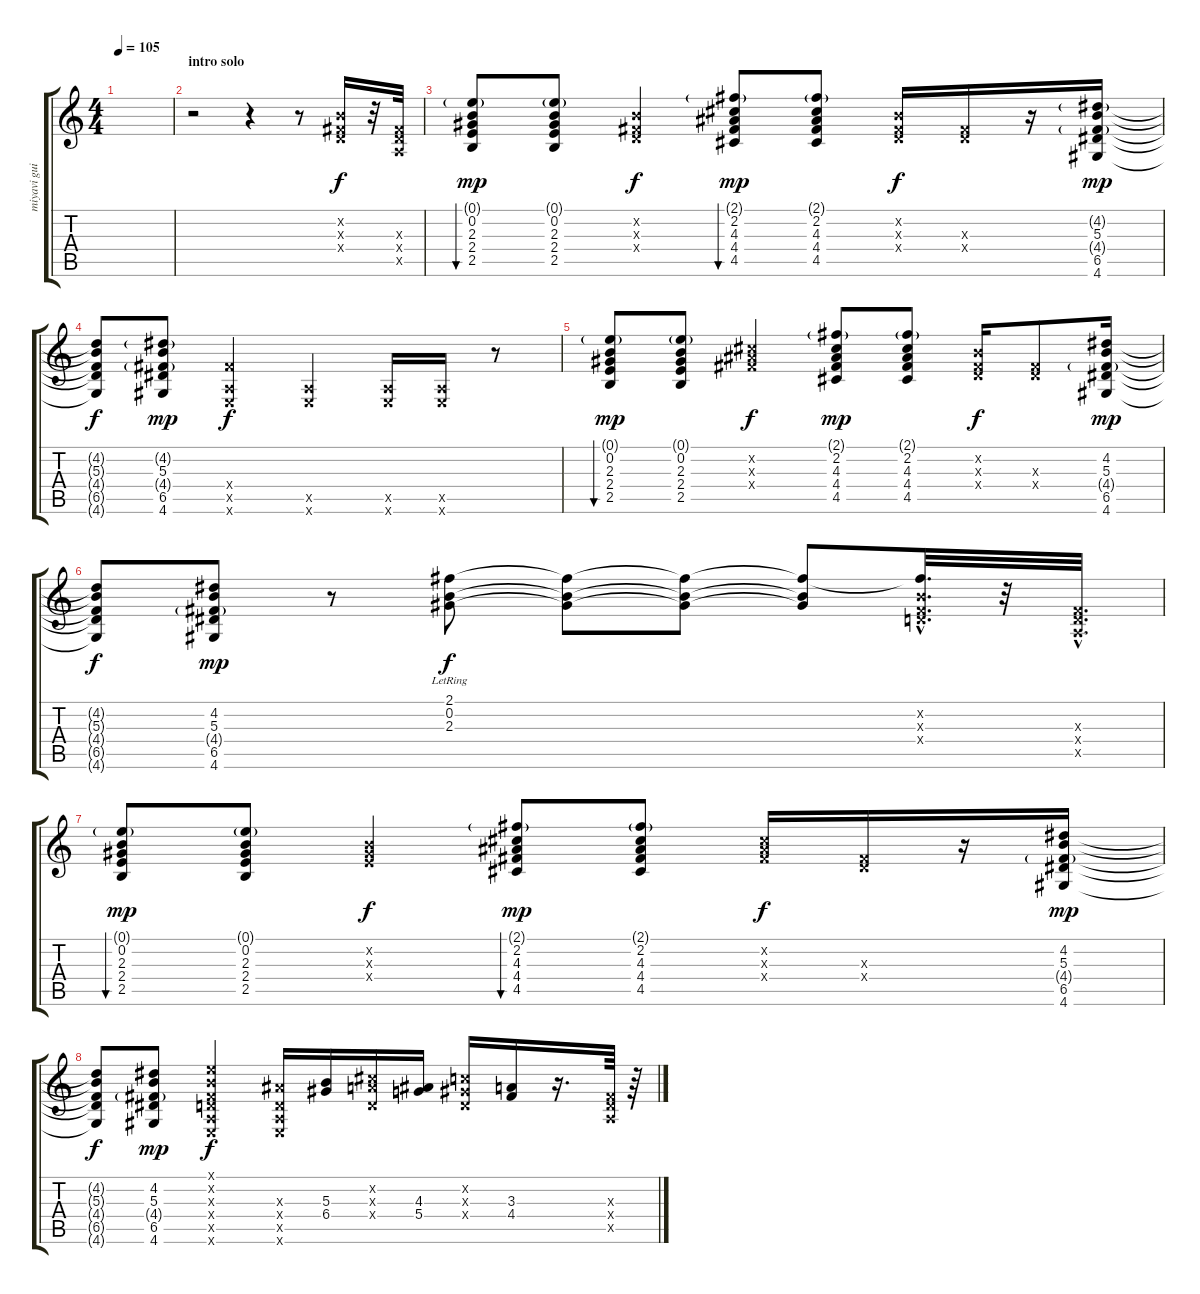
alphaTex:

\track ("miyavi guitarra" "miyavi gui") {instrument acousticguitarnylon}
\staff {score tabs}
\tuning (E4 B3 Gb3 D3 A2 E2) {hide}
\ts (4 4)
\tempo 105
\clef g2
\ks c
|
\section ("" "intro solo")
r.2 r.4 r.8 (0.2{x} 0.3{x} 0.4{x}).16 r.32 (0.3{x} 0.4{x} 0.5{x}).32 |
(0.1{g} 0.2 2.3 2.4 2.5).8{bu 30 dy mp} (0.1{g} 0.2 2.3 2.4 2.5).8 (0.2{x} 0.3{x} 0.4{x}).4{dy f} (2.1{g} 2.2 4.3 4.4 4.5).8{bu 30 dy mp} (2.1{g} 2.2 4.3 4.4 4.5).8 (0.2{x} 0.3{x} 0.4{x}).16{dy f} (0.3{x} 0.4{x}).16 r.16 (4.2{g} 5.3 4.4{g} 6.5 4.6).16{dy mp} |
(4.2{t} 5.3{t} 4.4{t} 6.5{t} 4.6{t}).8{dy f} (4.2{g} 5.3 4.4{g} 6.5 4.6).8{dy mp} (4.4{x} 0.5{x} 0.6{x}).4{dy f} (0.5{x} 0.6{x}).4 (0.5{x} 0.6{x}).16 (0.5{x} 0.6{x}).16 r.8 |
(0.1{g} 0.2 2.3 2.4 2.5).8{bu 60 dy mp} (0.1{g} 0.2 2.3 2.4 2.5).8 (2.2{x} 4.3{x} 4.4{x}).4{dy f} (2.1{g} 2.2 4.3 4.4 4.5).8{dy mp} (2.1{g} 2.2 4.3 4.4 4.5).8 (0.2{x} 0.3{x} 0.4{x}).16{dy f} (0.3{x} 0.4{x}).8 (4.2 5.3 4.4{g} 6.5 4.6).16{dy mp} |
(4.2{t} 5.3{t} 4.4{t} 6.5{t} 4.6{t}).8{dy f} (4.2 5.3 4.4{g} 6.5 4.6).8{dy mp} r.8 (2.1{lr} 0.2{lr} 2.3{lr}).8{dy f} (2.1{t} 0.2{t} 2.3{t}).8 (2.1{t} 0.2{t} 2.3{t}).8 (2.1{t} 0.2{t} 2.3{t}).8 (2.1{hac t} 0.2{hac x} 0.3{hac x} 0.4{hac x}).32{d} r.32 (0.3{hac x} 0.4{hac x} 0.5{hac x}).32{d} |
(0.1{g} 0.2 2.3 2.4 2.5).8{bu 60 dy mp} (0.1{g} 0.2 2.3 2.4 2.5).8 (0.2{x} 2.3{x} 2.4{x}).4{dy f} (2.1{g} 2.2 4.3 4.4 4.5).8{bu 60 dy mp} (2.1{g} 2.2 4.3 4.4 4.5).8 (2.2{x} 4.3{x} 4.4{x}).16{dy f} (0.3{x} 0.4{x}).16 r.16 (4.2 5.3 4.4{g} 6.5 4.6).16{dy mp} |
(4.2{t} 5.3{t} 4.4{t} 6.5{t} 4.6{t}).8{dy f} (4.2 5.3 4.4{g} 6.5 4.6).8{dy mp} (0.1{x} 0.2{x} 0.3{x} 0.4{x} 0.5{x} 0.6{x}).4{dy f} (4.3{x} 0.4{x} 0.5{x} 0.6{x}).16 (5.3 6.4).16 (2.2{x} 3.3{x} 0.4{x}).16 (4.3 5.4).16 (1.2{x} 2.3{x} 0.4{x}).16 (3.3 4.4).16 r.16{d} (0.3{x} 0.4{x} 0.5{x}).64 r.64
